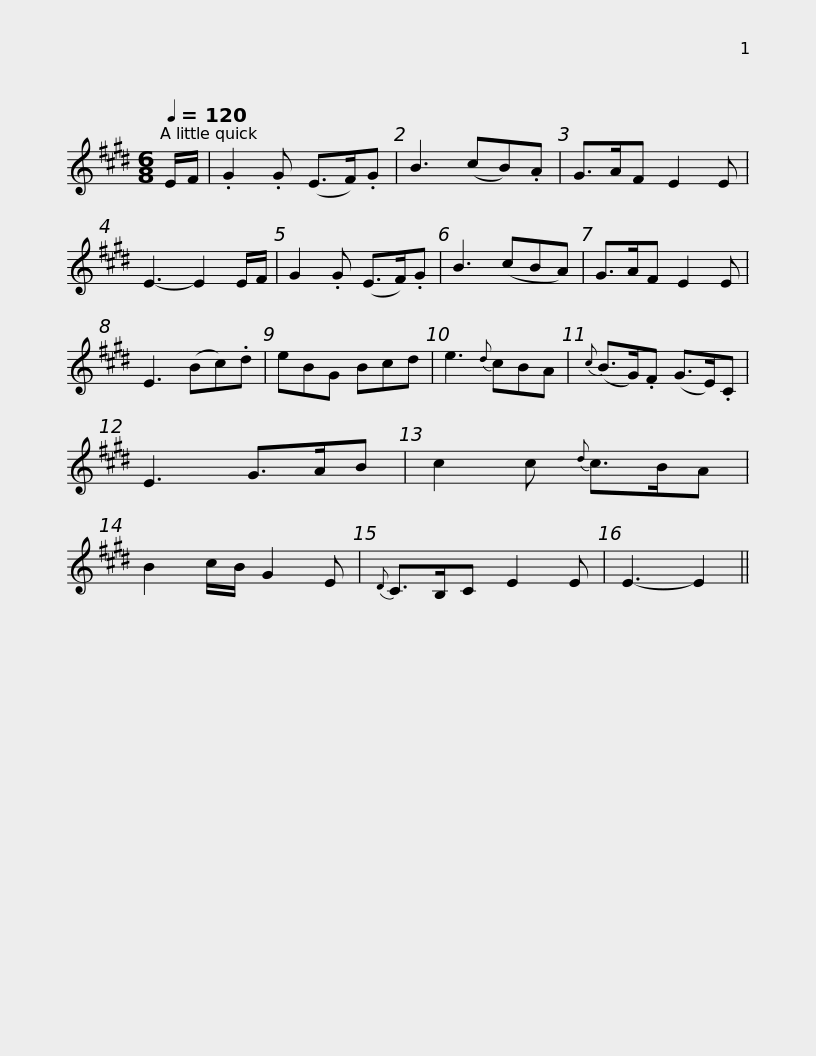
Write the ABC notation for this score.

X:1
L:1/8
Q:1/4=120
M:6/8
I:linebreak $
K:E
V:1 treble
V:1
 E/F/ | .G2 .G (E>F).G | B3 (cB).A | G>AF E2 E | E3- E2 E/F/ | %5
 G2 .G (E>F).G | B3 (cBA) | G>AF E2 E |$ E3 (Bc).d | eBG Bcd | %10
 e3{d} cBA |{c} (B>G).F (G>E).C | E3 G>AB | c2 c{d} c>BA | B2 c/B/ G2 E |$ %15
{D} C>B,C E2 E | E3- E2 || %17
